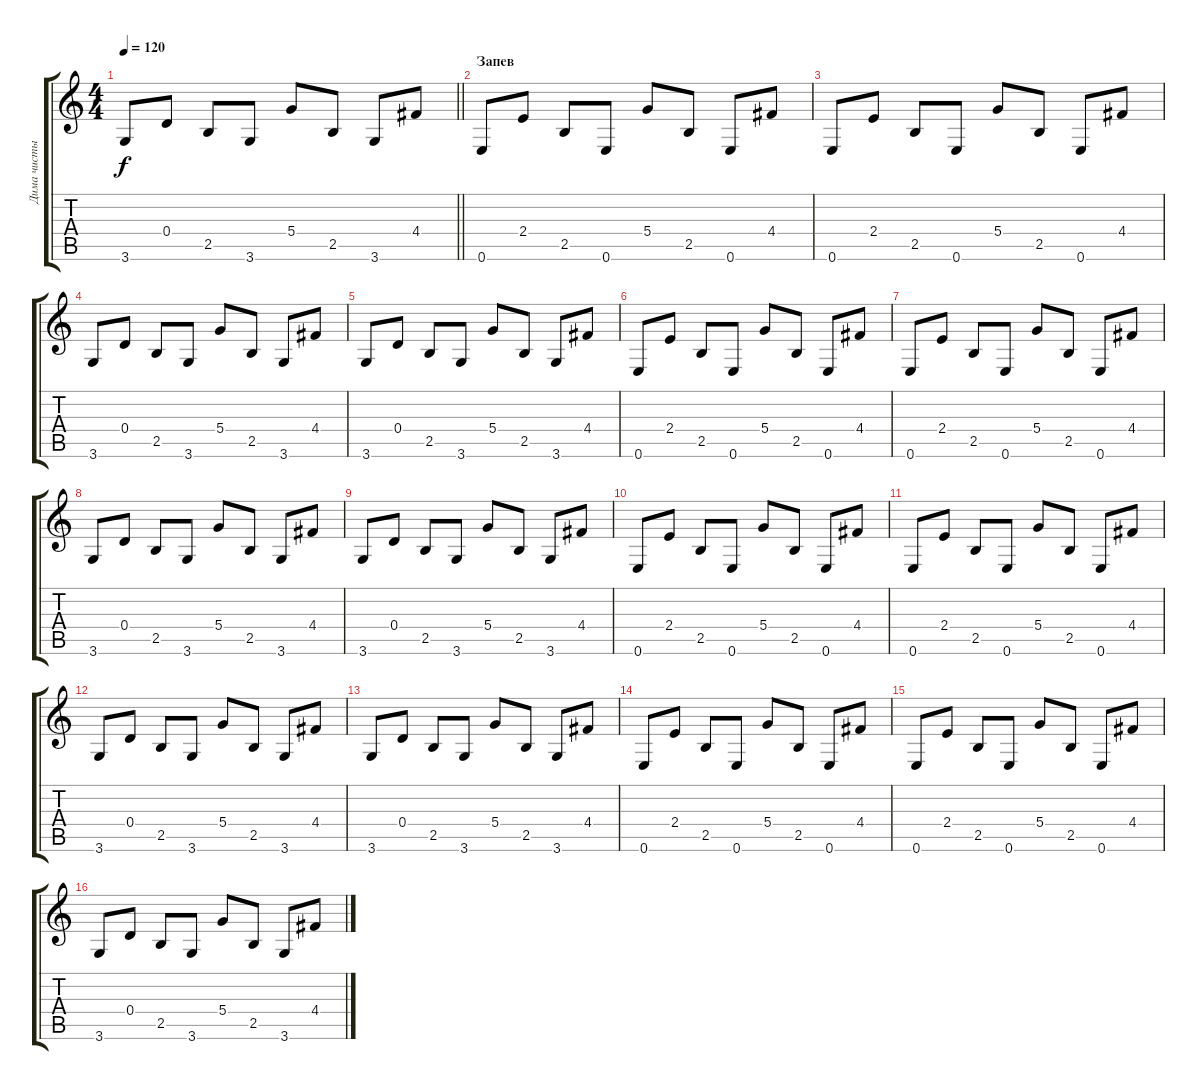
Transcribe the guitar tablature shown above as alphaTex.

\track ("Дима чистый звук" "Дима чисты") {instrument acousticguitarnylon}
\staff {score tabs}
\tuning (E4 B3 G3 D3 A2 E2) {hide}
\ts (4 4)
\tempo 120
\clef g2
\barLineRight lightlight
\ks c
3.6.8{dy f} 0.4.8 2.5.8 3.6.8 5.4.8 2.5.8 3.6.8 4.4.8 |
\section ("" "Запев")
0.6.8 2.4.8 2.5.8 0.6.8 5.4.8 2.5.8 0.6.8 4.4.8 |
0.6.8 2.4.8 2.5.8 0.6.8 5.4.8 2.5.8 0.6.8 4.4.8 |
3.6.8 0.4.8 2.5.8 3.6.8 5.4.8 2.5.8 3.6.8 4.4.8 |
3.6.8 0.4.8 2.5.8 3.6.8 5.4.8 2.5.8 3.6.8 4.4.8 |
0.6.8 2.4.8 2.5.8 0.6.8 5.4.8 2.5.8 0.6.8 4.4.8 |
0.6.8 2.4.8 2.5.8 0.6.8 5.4.8 2.5.8 0.6.8 4.4.8 |
3.6.8 0.4.8 2.5.8 3.6.8 5.4.8 2.5.8 3.6.8 4.4.8 |
3.6.8 0.4.8 2.5.8 3.6.8 5.4.8 2.5.8 3.6.8 4.4.8 |
0.6.8 2.4.8 2.5.8 0.6.8 5.4.8 2.5.8 0.6.8 4.4.8 |
0.6.8 2.4.8 2.5.8 0.6.8 5.4.8 2.5.8 0.6.8 4.4.8 |
3.6.8 0.4.8 2.5.8 3.6.8 5.4.8 2.5.8 3.6.8 4.4.8 |
3.6.8 0.4.8 2.5.8 3.6.8 5.4.8 2.5.8 3.6.8 4.4.8 |
0.6.8 2.4.8 2.5.8 0.6.8 5.4.8 2.5.8 0.6.8 4.4.8 |
0.6.8 2.4.8 2.5.8 0.6.8 5.4.8 2.5.8 0.6.8 4.4.8 |
3.6.8 0.4.8 2.5.8 3.6.8 5.4.8 2.5.8 3.6.8 4.4.8
